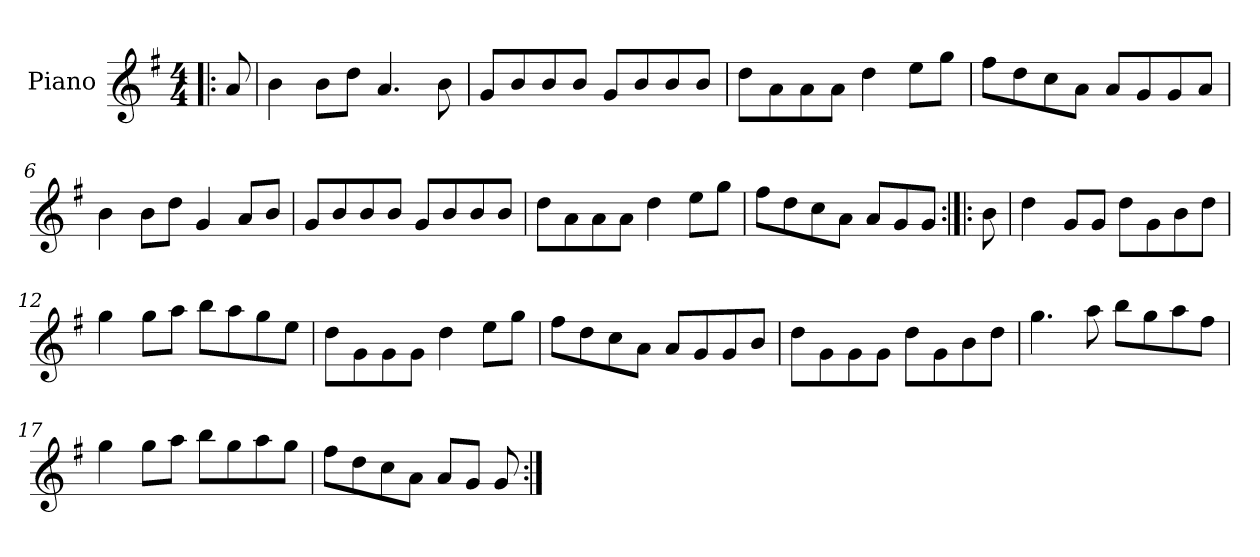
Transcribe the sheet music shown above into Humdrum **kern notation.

**kern
*part1
*staff1
*I"Piano
*I'Pno
*clefG2
*k[f#]
*G:
*M4/4
=1!|:
8a/
=2
4b\
8b\L
8dd\J
4.a/
8b\
=3
8g/L
8b/
8b/
8b/J
8g/L
8b/
8b/
8b/J
=4
8dd\L
8a\
8a\
8a\J
4dd\
8ee\L
8gg\J
=5
8ff#\L
8dd\
8cc\
8a\J
8a/L
8g/
8g/
8a/J
!!LO:LB:g=z
=6
4b\
8b\L
8dd\J
4g/
8a/L
8b/J
=7
8g/L
8b/
8b/
8b/J
8g/L
8b/
8b/
8b/J
=8
8dd\L
8a\
8a\
8a\J
4dd\
8ee\L
8gg\J
=9
8ff#\L
8dd\
8cc\
8a\J
8a/L
8g/
8g/J
=10:|!|:
8b\
!!LO:LB:g=z
=11
4dd\
8g/L
8g/J
8dd\L
8g\
8b\
8dd\J
=12
4gg\
8gg\L
8aa\J
8bb\L
8aa\
8gg\
8ee\J
=13
8dd\L
8g\
8g\
8g\J
4dd\
8ee\L
8gg\J
=14
8ff#\L
8dd\
8cc\
8a\J
8a/L
8g/
8g/
8b/J
=15
8dd\L
8g\
8g\
8g\J
8dd\L
8g\
8b\
8dd\J
!!LO:LB:g=z
=16
4.gg\
8aa\
8bb\L
8gg\
8aa\
8ff#\J
=17
4gg\
8gg\L
8aa\J
8bb\L
8gg\
8aa\
8gg\J
=18
8ff#\L
8dd\
8cc\
8a\J
8a/L
8g/J
8g/
=:|!
*-
